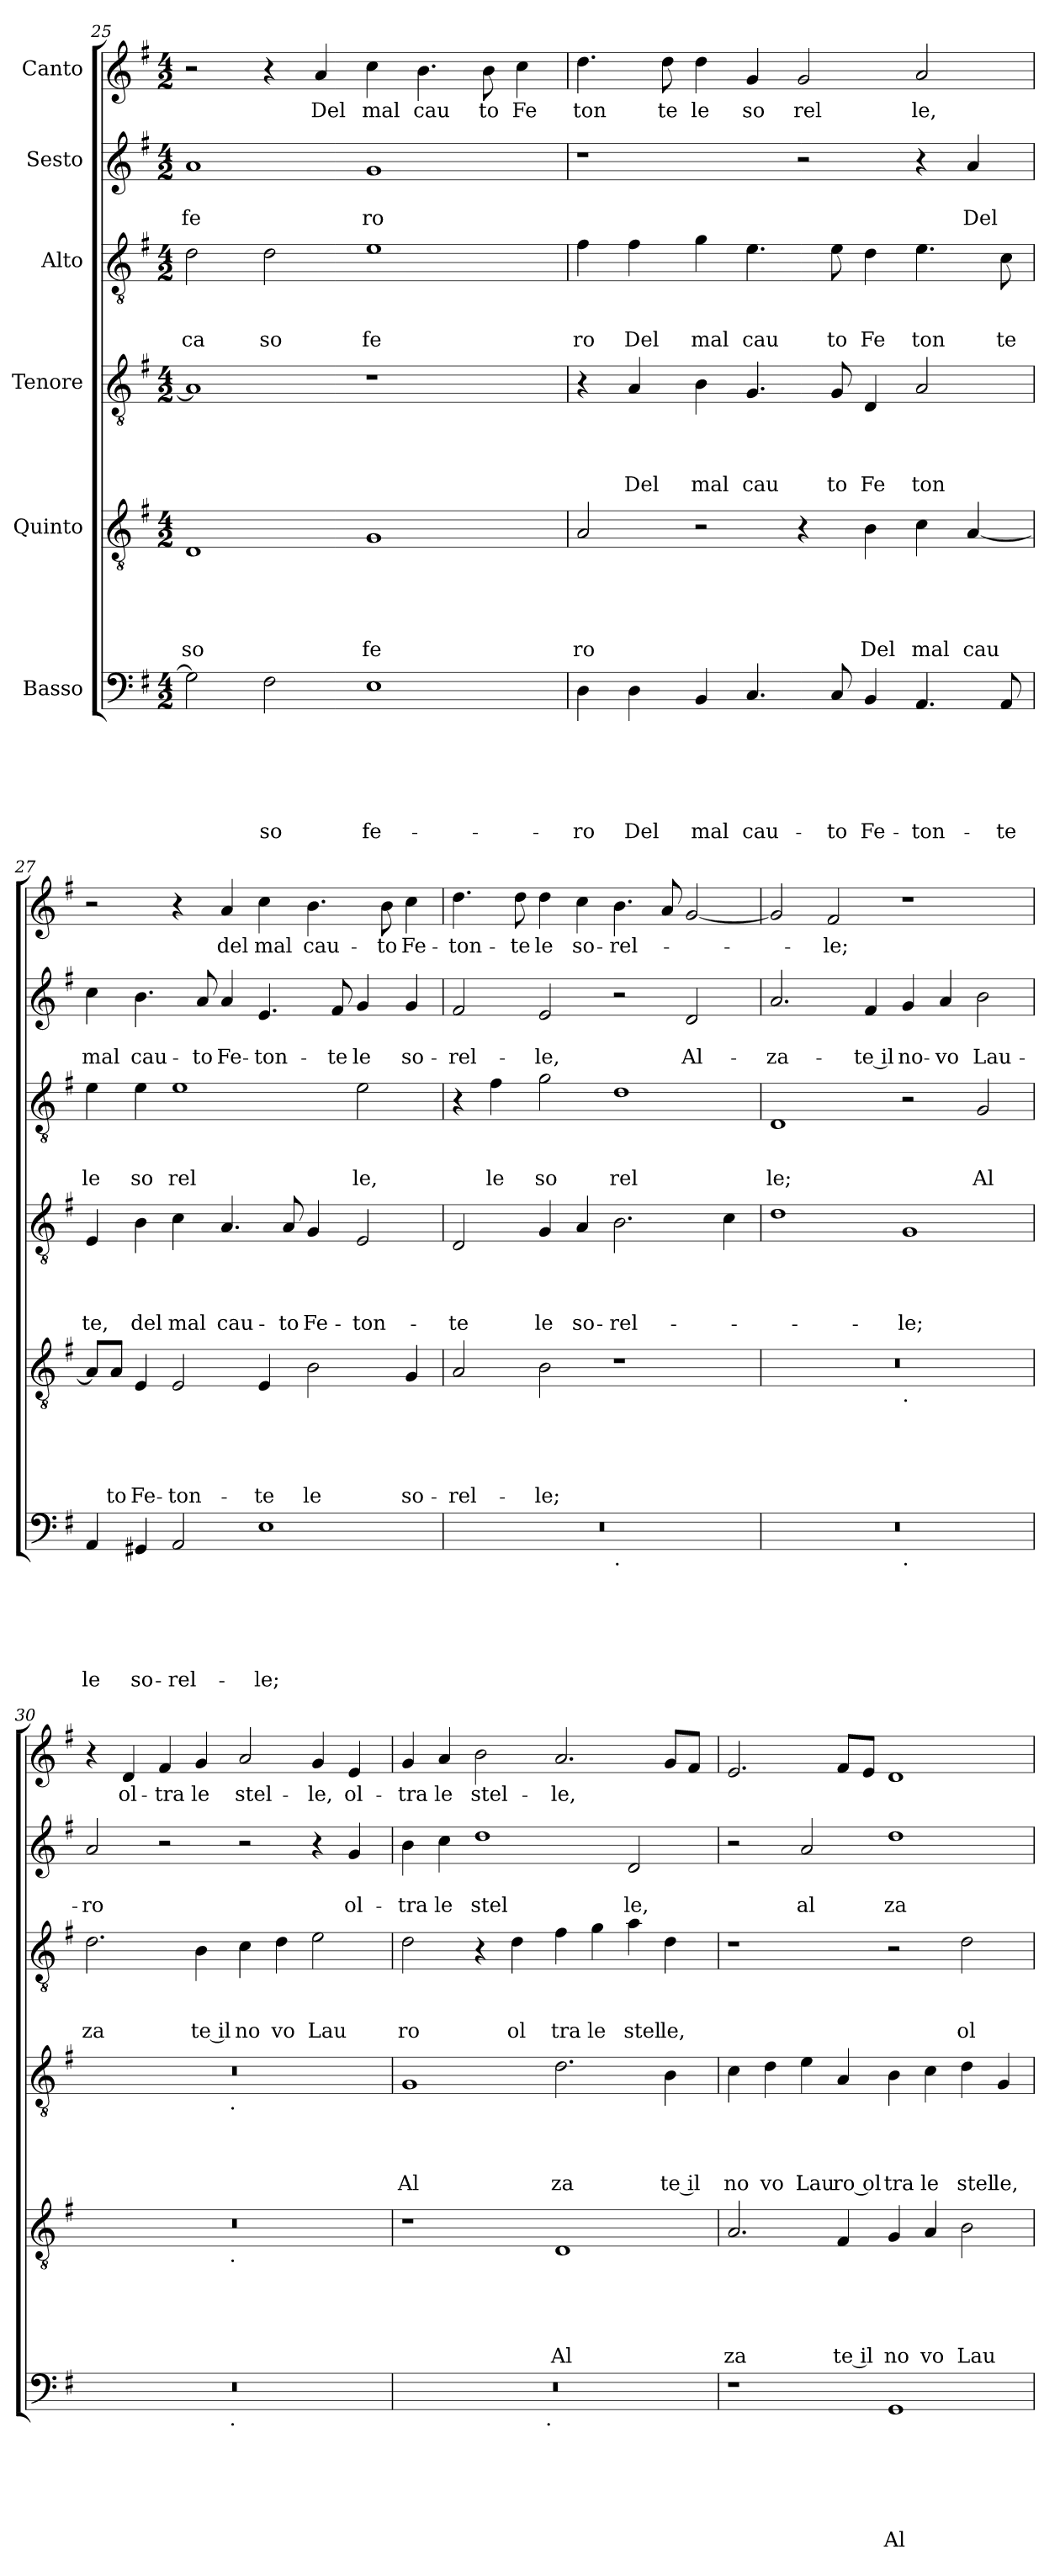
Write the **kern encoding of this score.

**kern	**text	**text	**text	**text	**text	**text	**kern	**text	**text	**text	**text	**text	**kern	**text	**text	**text	**text	**kern	**text	**text	**text	**kern	**text	**text	**kern	**text
*part6	*part6	*part6	*part6	*part6	*part6	*part6	*part5	*part5	*part5	*part5	*part5	*part5	*part4	*part4	*part4	*part4	*part4	*part3	*part3	*part3	*part3	*part2	*part2	*part2	*part1	*part1
*staff6	*staff6	*staff6	*staff6	*staff6	*staff6	*staff6	*staff5	*staff5	*staff5	*staff5	*staff5	*staff5	*staff4	*staff4	*staff4	*staff4	*staff4	*staff3	*staff3	*staff3	*staff3	*staff2	*staff2	*staff2	*staff1	*staff1
*I"Basso	*	*	*	*	*	*	*I"Quinto	*	*	*	*	*	*I"Tenore	*	*	*	*	*I"Alto	*	*	*	*I"Sesto	*	*	*I"Canto	*
*clefF4	*	*	*	*	*	*	*clefGv2	*	*	*	*	*	*clefGv2	*	*	*	*	*clefGv2	*	*	*	*clefG2	*	*	*clefG2	*
*k[f#]	*	*	*	*	*	*	*k[f#]	*	*	*	*	*	*k[f#]	*	*	*	*	*k[f#]	*	*	*	*k[f#]	*	*	*k[f#]	*
*G:	*	*	*	*	*	*	*G:	*	*	*	*	*	*G:	*	*	*	*	*G:	*	*	*	*G:	*	*	*G:	*
*M4/2	*	*	*	*	*	*	*M4/2	*	*	*	*	*	*M4/2	*	*	*	*	*M4/2	*	*	*	*M4/2	*	*	*M4/2	*
=25	=25	=25	=25	=25	=25	=25	=25	=25	=25	=25	=25	=25	=25	=25	=25	=25	=25	=25	=25	=25	=25	=25	=25	=25	=25	=25
!	!	!	!	!	!	!	!	!	!	!	!	!LO:LY:b	!	!	!	!	!	!	!	!	!LO:LY:b	!	!	!LO:LY:b	!	!
2G\]	.	.	.	.	.	.	1D	.	.	.	.	so	1A]	.	.	.	.	2d\	.	.	ca	1a	.	fe	2r	.
!	!	!	!	!	!	!LO:LY:b	!	!	!	!	!	!	!	!	!	!	!	!	!	!	!LO:LY:b	!	!	!	!	!
2F#\	.	.	.	.	.	-so	.	.	.	.	.	.	.	.	.	.	.	2d\	.	.	so	.	.	.	4r	.
!	!	!	!	!	!	!	!	!	!	!	!	!	!	!	!	!	!	!	!	!	!	!	!	!	!	!LO:LY:b
.	.	.	.	.	.	.	.	.	.	.	.	.	.	.	.	.	.	.	.	.	.	.	.	.	4a/	Del
!	!	!	!	!	!	!LO:LY:b	!	!	!	!	!	!LO:LY:b	!	!	!	!	!	!	!	!	!LO:LY:b	!	!	!LO:LY:b	!	!LO:LY:b
1E	.	.	.	.	.	fe-	1G	.	.	.	.	fe	1r	.	.	.	.	1e	.	.	fe	1g	.	ro	4cc\	mal
!	!	!	!	!	!	!	!	!	!	!	!	!	!	!	!	!	!	!	!	!	!	!	!	!	!	!LO:LY:b
.	.	.	.	.	.	.	.	.	.	.	.	.	.	.	.	.	.	.	.	.	.	.	.	.	4.b\	cau
!	!	!	!	!	!	!	!	!	!	!	!	!	!	!	!	!	!	!	!	!	!	!	!	!	!	!LO:LY:b
.	.	.	.	.	.	.	.	.	.	.	.	.	.	.	.	.	.	.	.	.	.	.	.	.	8b\	to
!	!	!	!	!	!	!	!	!	!	!	!	!	!	!	!	!	!	!	!	!	!	!	!	!	!	!LO:LY:b
.	.	.	.	.	.	.	.	.	.	.	.	.	.	.	.	.	.	.	.	.	.	.	.	.	4cc\	Fe
=26	=26	=26	=26	=26	=26	=26	=26	=26	=26	=26	=26	=26	=26	=26	=26	=26	=26	=26	=26	=26	=26	=26	=26	=26	=26	=26
!	!	!	!	!	!	!LO:LY:b	!	!	!	!	!	!LO:LY:b	!	!	!	!	!	!	!	!	!LO:LY:b	!	!	!	!	!LO:LY:b
4D\	.	.	.	.	.	-ro	2A/	.	.	.	.	ro	4r	.	.	.	.	4f#\	.	.	ro	1r	.	.	4.dd\	ton
!	!	!	!	!	!	!LO:LY:b	!	!	!	!	!	!	!	!	!	!	!LO:LY:b	!	!	!	!LO:LY:b	!	!	!	!	!
4D\	.	.	.	.	.	Del	.	.	.	.	.	.	4A/	.	.	.	Del	4f#\	.	.	Del	.	.	.	.	.
!	!	!	!	!	!	!	!	!	!	!	!	!	!	!	!	!	!	!	!	!	!	!	!	!	!	!LO:LY:b
.	.	.	.	.	.	.	.	.	.	.	.	.	.	.	.	.	.	.	.	.	.	.	.	.	8dd\	te
!	!	!	!	!	!	!LO:LY:b	!	!	!	!	!	!	!	!	!	!	!LO:LY:b	!	!	!	!LO:LY:b	!	!	!	!	!LO:LY:b
4BB/	.	.	.	.	.	mal	2r	.	.	.	.	.	4B\	.	.	.	mal	4g\	.	.	mal	.	.	.	4dd\	le
!	!	!	!	!	!	!LO:LY:b	!	!	!	!	!	!	!	!	!	!	!LO:LY:b	!	!	!	!LO:LY:b	!	!	!	!	!LO:LY:b
4.C/	.	.	.	.	.	cau-	.	.	.	.	.	.	4.G/	.	.	.	cau	4.e\	.	.	cau	.	.	.	4g/	so
!	!	!	!	!	!	!	!	!	!	!	!	!	!	!	!	!	!	!	!	!	!	!	!	!	!	!LO:LY:b
.	.	.	.	.	.	.	4r	.	.	.	.	.	.	.	.	.	.	.	.	.	.	2r	.	.	2g/	rel
!	!	!	!	!	!	!LO:LY:b	!	!	!	!	!	!	!	!	!	!	!LO:LY:b	!	!	!	!LO:LY:b	!	!	!	!	!
8C/	.	.	.	.	.	-to	.	.	.	.	.	.	8G/	.	.	.	to	8e\	.	.	to	.	.	.	.	.
!	!	!	!	!	!	!LO:LY:b	!	!	!	!	!	!LO:LY:b	!	!	!	!	!LO:LY:b	!	!	!	!LO:LY:b	!	!	!	!	!
4BB/	.	.	.	.	.	Fe-	4B\	.	.	.	.	Del	4D/	.	.	.	Fe	4d\	.	.	Fe	.	.	.	.	.
!	!	!	!	!	!	!LO:LY:b	!	!	!	!	!	!LO:LY:b	!	!	!	!	!LO:LY:b	!	!	!	!LO:LY:b	!	!	!	!	!LO:LY:b
4.AA/	.	.	.	.	.	-ton-	4c\	.	.	.	.	mal	2A/	.	.	.	ton	4.e\	.	.	ton	4r	.	.	2a/	le,
!	!	!	!	!	!	!	!	!	!	!	!	!LO:LY:b	!	!	!	!	!	!	!	!	!	!	!	!LO:LY:b	!	!
.	.	.	.	.	.	.	[<4A/	.	.	.	.	cau	.	.	.	.	.	.	.	.	.	4a/	.	Del	.	.
!	!	!	!	!	!	!LO:LY:b	!	!	!	!	!	!	!	!	!	!	!	!	!	!	!LO:LY:b	!	!	!	!	!
8AA/	.	.	.	.	.	-te	.	.	.	.	.	.	.	.	.	.	.	8c\	.	.	te	.	.	.	.	.
!!LO:PB:g=z
=27	=27	=27	=27	=27	=27	=27	=27	=27	=27	=27	=27	=27	=27	=27	=27	=27	=27	=27	=27	=27	=27	=27	=27	=27	=27	=27
!	!	!	!	!	!	!LO:LY:b	!	!	!	!	!	!	!	!	!	!	!LO:LY:b	!	!	!	!LO:LY:b	!	!	!LO:LY:b	!	!
4AA/	.	.	.	.	.	le	8A/L]	.	.	.	.	.	4E/	.	.	.	te,	4e\	.	.	le	4cc\	.	mal	2r	.
!	!	!	!	!	!	!	!	!	!	!	!	!LO:LY:b	!	!	!	!	!	!	!	!	!	!	!	!	!	!
.	.	.	.	.	.	.	8A/J	.	.	.	.	to	.	.	.	.	.	.	.	.	.	.	.	.	.	.
!	!	!	!	!	!	!LO:LY:b	!	!	!	!	!	!LO:LY:b	!	!	!	!	!LO:LY:b	!	!	!	!LO:LY:b	!	!	!LO:LY:b	!	!
4GG#X/	.	.	.	.	.	so-	4E/	.	.	.	.	Fe-	4B\	.	.	.	del	4e\	.	.	so	4.b\	.	cau-	.	.
!	!	!	!	!	!	!LO:LY:b	!	!	!	!	!	!LO:LY:b	!	!	!	!	!LO:LY:b	!	!	!	!LO:LY:b	!	!	!	!	!
2AA/	.	.	.	.	.	-rel-	2E/	.	.	.	.	-ton-	4c\	.	.	.	mal	1e	.	.	rel	.	.	.	4r	.
!	!	!	!	!	!	!	!	!	!	!	!	!	!	!	!	!	!	!	!	!	!	!	!	!LO:LY:b	!	!
.	.	.	.	.	.	.	.	.	.	.	.	.	.	.	.	.	.	.	.	.	.	8a/	.	-to	.	.
!	!	!	!	!	!	!	!	!	!	!	!	!	!	!	!	!	!LO:LY:b	!	!	!	!	!	!	!LO:LY:b	!	!LO:LY:b
.	.	.	.	.	.	.	.	.	.	.	.	.	4.A/	.	.	.	cau-	.	.	.	.	4a/	.	Fe-	4a/	del
!	!	!	!	!	!	!LO:LY:b	!	!	!	!	!	!LO:LY:b	!	!	!	!	!	!	!	!	!	!	!	!LO:LY:b	!	!LO:LY:b
1E	.	.	.	.	.	-le;	4E/	.	.	.	.	-te	.	.	.	.	.	.	.	.	.	4.e/	.	-ton-	4cc\	mal
!	!	!	!	!	!	!	!	!	!	!	!	!	!	!	!	!	!LO:LY:b	!	!	!	!	!	!	!	!	!
.	.	.	.	.	.	.	.	.	.	.	.	.	8A/	.	.	.	-to	.	.	.	.	.	.	.	.	.
!	!	!	!	!	!	!	!	!	!	!	!	!LO:LY:b	!	!	!	!	!LO:LY:b	!	!	!	!	!	!	!	!	!LO:LY:b
.	.	.	.	.	.	.	2B\	.	.	.	.	le	4G/	.	.	.	Fe-	.	.	.	.	.	.	.	4.b\	cau-
!	!	!	!	!	!	!	!	!	!	!	!	!	!	!	!	!	!	!	!	!	!	!	!	!LO:LY:b	!	!
.	.	.	.	.	.	.	.	.	.	.	.	.	.	.	.	.	.	.	.	.	.	8f#/	.	-te	.	.
!	!	!	!	!	!	!	!	!	!	!	!	!	!	!	!	!	!LO:LY:b	!	!	!	!LO:LY:b	!	!	!LO:LY:b	!	!
.	.	.	.	.	.	.	.	.	.	.	.	.	2E/	.	.	.	-ton-	2e\	.	.	le,	4g/	.	le	.	.
!	!	!	!	!	!	!	!	!	!	!	!	!	!	!	!	!	!	!	!	!	!	!	!	!	!	!LO:LY:b
.	.	.	.	.	.	.	.	.	.	.	.	.	.	.	.	.	.	.	.	.	.	.	.	.	8b\	-to
!	!	!	!	!	!	!	!	!	!	!	!	!LO:LY:b	!	!	!	!	!	!	!	!	!	!	!	!LO:LY:b	!	!LO:LY:b
.	.	.	.	.	.	.	4G/	.	.	.	.	so-	.	.	.	.	.	.	.	.	.	4g/	.	so-	4cc\	Fe-
=28	=28	=28	=28	=28	=28	=28	=28	=28	=28	=28	=28	=28	=28	=28	=28	=28	=28	=28	=28	=28	=28	=28	=28	=28	=28	=28
!	!	!	!	!	!	!	!	!	!	!	!	!LO:LY:b	!	!	!	!	!LO:LY:b	!	!	!	!	!	!	!LO:LY:b	!	!LO:LY:b
*^	*	*	*	*	*	*	*	*	*	*	*	*	*	*	*	*	*	*	*	*	*	*	*	*	*	*
0r	1ryy	.	.	.	.	.	.	2A/	.	.	.	.	-rel-	2D/	.	.	.	-te	4r	.	.	.	2f#/	.	-rel-	4.dd\	-ton-
!	!	!	!	!	!	!	!	!	!	!	!	!	!	!	!	!	!	!	!	!	!	!LO:LY:b	!	!	!	!	!
.	.	.	.	.	.	.	.	.	.	.	.	.	.	.	.	.	.	.	4f#\	.	.	le	.	.	.	.	.
!	!	!	!	!	!	!	!	!	!	!	!	!	!	!	!	!	!	!	!	!	!	!	!	!	!	!	!LO:LY:b
.	.	.	.	.	.	.	.	.	.	.	.	.	.	.	.	.	.	.	.	.	.	.	.	.	.	8dd\	-te
!	!	!	!	!	!	!	!	!	!	!	!	!	!LO:LY:b	!	!	!	!	!LO:LY:b	!	!	!	!LO:LY:b	!	!	!LO:LY:b	!	!LO:LY:b
.	.	.	.	.	.	.	.	2B\	.	.	.	.	-le;	4G/	.	.	.	le	2g\	.	.	so	2e/	.	-le,	4dd\	le
!	!	!	!	!	!	!	!	!	!	!	!	!	!	!	!	!	!	!LO:LY:b	!	!	!	!	!	!	!	!	!LO:LY:b
.	.	.	.	.	.	.	.	.	.	.	.	.	.	4A/	.	.	.	so-	.	.	.	.	.	.	.	4cc\	so-
!	!LO:TX:b:t=.	!	!	!	!	!	!	!	!	!	!	!	!	!	!	!	!	!	!	!	!	!	!	!	!	!	!
!	!	!	!	!	!	!	!	!	!	!	!	!	!	!	!	!	!	!LO:LY:b	!	!	!	!LO:LY:b	!	!	!	!	!LO:LY:b
.	1ryy	.	.	.	.	.	.	1r	.	.	.	.	.	2.B\	.	.	.	-rel-	1d	.	.	rel	2r	.	.	4.b\	-rel-
.	.	.	.	.	.	.	.	.	.	.	.	.	.	.	.	.	.	.	.	.	.	.	.	.	.	8a/	.
!	!	!	!	!	!	!	!	!	!	!	!	!	!	!	!	!	!	!	!	!	!	!	!	!	!LO:LY:b	!	!
.	.	.	.	.	.	.	.	.	.	.	.	.	.	.	.	.	.	.	.	.	.	.	2d/	.	Al-	[<2g/	.
.	.	.	.	.	.	.	.	.	.	.	.	.	.	4c\	.	.	.	.	.	.	.	.	.	.	.	.	.
=29	=29	=29	=29	=29	=29	=29	=29	=29	=29	=29	=29	=29	=29	=29	=29	=29	=29	=29	=29	=29	=29	=29	=29	=29	=29	=29	=29
!	!	!	!	!	!	!	!	!	!	!	!	!	!	!	!	!	!	!	!	!	!	!LO:LY:b	!	!	!LO:LY:b	!	!
*	*	*	*	*	*	*	*	*^	*	*	*	*	*	*	*	*	*	*	*	*	*	*	*	*	*	*	*
0r	1ryy	.	.	.	.	.	.	0r	1ryy	.	.	.	.	.	1d	.	.	.	.	1D	.	.	le;	2.a/	.	-za-	2g/]	.
!	!	!	!	!	!	!	!	!	!	!	!	!	!	!	!	!	!	!	!	!	!	!	!	!	!	!	!	!LO:LY:b
.	.	.	.	.	.	.	.	.	.	.	.	.	.	.	.	.	.	.	.	.	.	.	.	.	.	.	2f#/	-le;
!	!	!	!	!	!	!	!	!	!	!	!	!	!	!	!	!	!	!	!	!	!	!	!	!	!	!LO:LY:b:rj	!	!
.	.	.	.	.	.	.	.	.	.	.	.	.	.	.	.	.	.	.	.	.	.	.	.	4f#/	.	-te il	.	.
!	!	!	!	!	!	!	!	!	!LO:TX:b:t=.	!	!	!	!	!	!	!	!	!	!	!	!	!	!	!	!	!	!	!
!	!LO:TX:b:t=.	!	!	!	!	!	!	!	!	!	!	!	!	!	!	!	!	!	!	!	!	!	!	!	!	!	!	!
!	!	!	!	!	!	!	!	!	!	!	!	!	!	!	!	!	!	!	!LO:LY:b	!	!	!	!	!	!	!LO:LY:b	!	!
.	1ryy	.	.	.	.	.	.	.	1ryy	.	.	.	.	.	1G	.	.	.	-le;	2r	.	.	.	4g/	.	no-	1r	.
!	!	!	!	!	!	!	!	!	!	!	!	!	!	!	!	!	!	!	!	!	!	!	!	!	!	!LO:LY:b	!	!
.	.	.	.	.	.	.	.	.	.	.	.	.	.	.	.	.	.	.	.	.	.	.	.	4a/	.	-vo	.	.
!	!	!	!	!	!	!	!	!	!	!	!	!	!	!	!	!	!	!	!	!	!	!	!LO:LY:b	!	!	!LO:LY:b	!	!
.	.	.	.	.	.	.	.	.	.	.	.	.	.	.	.	.	.	.	.	2G/	.	.	Al	2b\	.	Lau-	.	.
=30	=30	=30	=30	=30	=30	=30	=30	=30	=30	=30	=30	=30	=30	=30	=30	=30	=30	=30	=30	=30	=30	=30	=30	=30	=30	=30	=30	=30
!	!	!	!	!	!	!	!	!	!	!	!	!	!	!	!	!	!	!	!	!	!	!	!LO:LY:b	!	!	!LO:LY:b	!	!
*	*	*	*	*	*	*	*	*	*	*	*	*	*	*	*^	*	*	*	*	*	*	*	*	*	*	*	*	*
0r	2ryy	.	.	.	.	.	.	0r	2ryy	.	.	.	.	.	0r	2ryy	.	.	.	.	2.d\	.	.	za	2a/	.	-ro	4r	.
!	!	!	!	!	!	!	!	!	!	!	!	!	!	!	!	!	!	!	!	!	!	!	!	!	!	!	!	!	!LO:LY:b
.	.	.	.	.	.	.	.	.	.	.	.	.	.	.	.	.	.	.	.	.	.	.	.	.	.	.	.	4d/	ol-
!	!	!	!	!	!	!	!	!	!	!	!	!	!	!	!	!	!	!	!	!	!	!	!	!	!	!	!	!	!LO:LY:b
.	4...ryy	.	.	.	.	.	.	.	4...ryy	.	.	.	.	.	.	4...ryy	.	.	.	.	.	.	.	.	2r	.	.	4f#/	-tra
!	!	!	!	!	!	!	!	!	!	!	!	!	!	!	!	!	!	!	!	!	!	!	!	!LO:LY:b:rj	!	!	!	!	!LO:LY:b
.	.	.	.	.	.	.	.	.	.	.	.	.	.	.	.	.	.	.	.	.	4B\	.	.	te il	.	.	.	4g/	le
!	!	!	!	!	!	!	!	!	!	!	!	!	!	!	!	!LO:TX:b:t=.	!	!	!	!	!	!	!	!	!	!	!	!	!
!	!	!	!	!	!	!	!	!	!LO:TX:b:t=.	!	!	!	!	!	!	!	!	!	!	!	!	!	!	!	!	!	!	!	!
!	!LO:TX:b:t=.	!	!	!	!	!	!	!	!	!	!	!	!	!	!	!	!	!	!	!	!	!	!	!	!	!	!	!	!
.	1ryy	.	.	.	.	.	.	.	1ryy	.	.	.	.	.	.	1ryy	.	.	.	.	.	.	.	.	.	.	.	.	.
!	!	!	!	!	!	!	!	!	!	!	!	!	!	!	!	!	!	!	!	!	!	!	!	!LO:LY:b	!	!	!	!	!LO:LY:b
.	.	.	.	.	.	.	.	.	.	.	.	.	.	.	.	.	.	.	.	.	4c\	.	.	no	2r	.	.	2a/	stel-
!	!	!	!	!	!	!	!	!	!	!	!	!	!	!	!	!	!	!	!	!	!	!	!	!LO:LY:b	!	!	!	!	!
.	.	.	.	.	.	.	.	.	.	.	.	.	.	.	.	.	.	.	.	.	4d\	.	.	vo	.	.	.	.	.
!	!	!	!	!	!	!	!	!	!	!	!	!	!	!	!	!	!	!	!	!	!	!	!	!LO:LY:b	!	!	!	!	!LO:LY:b
.	.	.	.	.	.	.	.	.	.	.	.	.	.	.	.	.	.	.	.	.	2e\	.	.	Lau	4r	.	.	4g/	-le,
!	!	!	!	!	!	!	!	!	!	!	!	!	!	!	!	!	!	!	!	!	!	!	!	!	!	!	!LO:LY:b	!	!LO:LY:b
.	.	.	.	.	.	.	.	.	.	.	.	.	.	.	.	.	.	.	.	.	.	.	.	.	4g/	.	ol-	4e/	ol-
.	32ryy	.	.	.	.	.	.	.	32ryy	.	.	.	.	.	.	32ryy	.	.	.	.	.	.	.	.	.	.	.	.	.
!!LO:LB:g=z
=31	=31	=31	=31	=31	=31	=31	=31	=31	=31	=31	=31	=31	=31	=31	=31	=31	=31	=31	=31	=31	=31	=31	=31	=31	=31	=31	=31	=31	=31
!	!	!	!	!	!	!	!	!	!	!	!	!	!	!	!	!	!	!	!	!LO:LY:b	!	!	!	!LO:LY:b	!	!	!LO:LY:b	!	!LO:LY:b
*	*	*	*	*	*	*	*	*v	*v	*	*	*	*	*	*	*	*	*	*	*	*	*	*	*	*	*	*	*	*
*	*	*	*	*	*	*	*	*	*	*	*	*	*	*v	*v	*	*	*	*	*	*	*	*	*	*	*	*	*
0r	2ryy	.	.	.	.	.	.	1r	.	.	.	.	.	1G	.	.	.	Al	2d\	.	.	ro	4b\	.	-tra	4g/	-tra
!	!	!	!	!	!	!	!	!	!	!	!	!	!	!	!	!	!	!	!	!	!	!	!	!	!LO:LY:b	!	!LO:LY:b
.	.	.	.	.	.	.	.	.	.	.	.	.	.	.	.	.	.	.	.	.	.	.	4cc\	.	le	4a/	le
!	!	!	!	!	!	!	!	!	!	!	!	!	!	!	!	!	!	!	!	!	!	!	!	!	!LO:LY:b	!	!LO:LY:b
.	4...ryy	.	.	.	.	.	.	.	.	.	.	.	.	.	.	.	.	.	4r	.	.	.	1dd	.	stel	2b\	stel-
!	!	!	!	!	!	!	!	!	!	!	!	!	!	!	!	!	!	!	!	!	!	!LO:LY:b	!	!	!	!	!
.	.	.	.	.	.	.	.	.	.	.	.	.	.	.	.	.	.	.	4d\	.	.	ol	.	.	.	.	.
!	!LO:TX:b:t=.	!	!	!	!	!	!	!	!	!	!	!	!	!	!	!	!	!	!	!	!	!	!	!	!	!	!
.	1ryy	.	.	.	.	.	.	.	.	.	.	.	.	.	.	.	.	.	.	.	.	.	.	.	.	.	.
!	!	!	!	!	!	!	!	!	!	!	!	!	!LO:LY:b	!	!	!	!	!LO:LY:b	!	!	!	!LO:LY:b	!	!	!	!	!LO:LY:b
.	.	.	.	.	.	.	.	1D	.	.	.	.	Al	2.d\	.	.	.	za	4f#\	.	.	tra	.	.	.	2.a/	-le,
!	!	!	!	!	!	!	!	!	!	!	!	!	!	!	!	!	!	!	!	!	!	!LO:LY:b	!	!	!	!	!
.	.	.	.	.	.	.	.	.	.	.	.	.	.	.	.	.	.	.	4g\	.	.	le	.	.	.	.	.
!	!	!	!	!	!	!	!	!	!	!	!	!	!	!	!	!	!	!	!	!	!	!LO:LY:b	!	!	!LO:LY:b	!	!
.	.	.	.	.	.	.	.	.	.	.	.	.	.	.	.	.	.	.	4a\	.	.	stel	2d/	.	le,	.	.
!	!	!	!	!	!	!	!	!	!	!	!	!	!	!	!	!	!	!LO:LY:b:rj	!	!	!	!LO:LY:b	!	!	!	!	!
.	.	.	.	.	.	.	.	.	.	.	.	.	.	4B\	.	.	.	te il	4d\	.	.	le,	.	.	.	8g/L	.
.	.	.	.	.	.	.	.	.	.	.	.	.	.	.	.	.	.	.	.	.	.	.	.	.	.	8f#/J	.
.	32ryy	.	.	.	.	.	.	.	.	.	.	.	.	.	.	.	.	.	.	.	.	.	.	.	.	.	.
=32	=32	=32	=32	=32	=32	=32	=32	=32	=32	=32	=32	=32	=32	=32	=32	=32	=32	=32	=32	=32	=32	=32	=32	=32	=32	=32	=32
!	!	!	!	!	!	!	!	!	!	!	!	!	!LO:LY:b	!	!	!	!	!LO:LY:b	!	!	!	!	!	!	!	!	!
*v	*v	*	*	*	*	*	*	*	*	*	*	*	*	*	*	*	*	*	*	*	*	*	*	*	*	*	*
1r	.	.	.	.	.	.	2.A/	.	.	.	.	za	4c\	.	.	.	no	1r	.	.	.	2r	.	.	2.e/	.
!	!	!	!	!	!	!	!	!	!	!	!	!	!	!	!	!	!LO:LY:b	!	!	!	!	!	!	!	!	!
.	.	.	.	.	.	.	.	.	.	.	.	.	4d\	.	.	.	vo	.	.	.	.	.	.	.	.	.
!	!	!	!	!	!	!	!	!	!	!	!	!	!	!	!	!	!LO:LY:b	!	!	!	!	!	!	!LO:LY:b	!	!
.	.	.	.	.	.	.	.	.	.	.	.	.	4e\	.	.	.	Lau	.	.	.	.	2a/	.	al	.	.
!	!	!	!	!	!	!	!	!	!	!	!	!LO:LY:b:rj	!	!	!	!	!LO:LY:b:rj	!	!	!	!	!	!	!	!	!
.	.	.	.	.	.	.	4F#/	.	.	.	.	te il	4A/	.	.	.	ro ol	.	.	.	.	.	.	.	8f#/L	.
.	.	.	.	.	.	.	.	.	.	.	.	.	.	.	.	.	.	.	.	.	.	.	.	.	8e/J	.
!	!	!	!	!	!	!LO:LY:b	!	!	!	!	!	!LO:LY:b	!	!	!	!	!LO:LY:b	!	!	!	!	!	!	!LO:LY:b	!	!
1GG	.	.	.	.	.	Al	4G/	.	.	.	.	no	4B\	.	.	.	tra	2r	.	.	.	1dd	.	za	1d	.
!	!	!	!	!	!	!	!	!	!	!	!	!LO:LY:b	!	!	!	!	!LO:LY:b	!	!	!	!	!	!	!	!	!
.	.	.	.	.	.	.	4A/	.	.	.	.	vo	4c\	.	.	.	le	.	.	.	.	.	.	.	.	.
!	!	!	!	!	!	!	!	!	!	!	!	!LO:LY:b	!	!	!	!	!LO:LY:b	!	!	!	!LO:LY:b	!	!	!	!	!
.	.	.	.	.	.	.	2B\	.	.	.	.	Lau	4d\	.	.	.	stel	2d\	.	.	ol	.	.	.	.	.
!	!	!	!	!	!	!	!	!	!	!	!	!	!	!	!	!	!LO:LY:b	!	!	!	!	!	!	!	!	!
.	.	.	.	.	.	.	.	.	.	.	.	.	4G/	.	.	.	le,	.	.	.	.	.	.	.	.	.
=	=	=	=	=	=	=	=	=	=	=	=	=	=	=	=	=	=	=	=	=	=	=	=	=	=	=
*-	*-	*-	*-	*-	*-	*-	*-	*-	*-	*-	*-	*-	*-	*-	*-	*-	*-	*-	*-	*-	*-	*-	*-	*-	*-	*-
